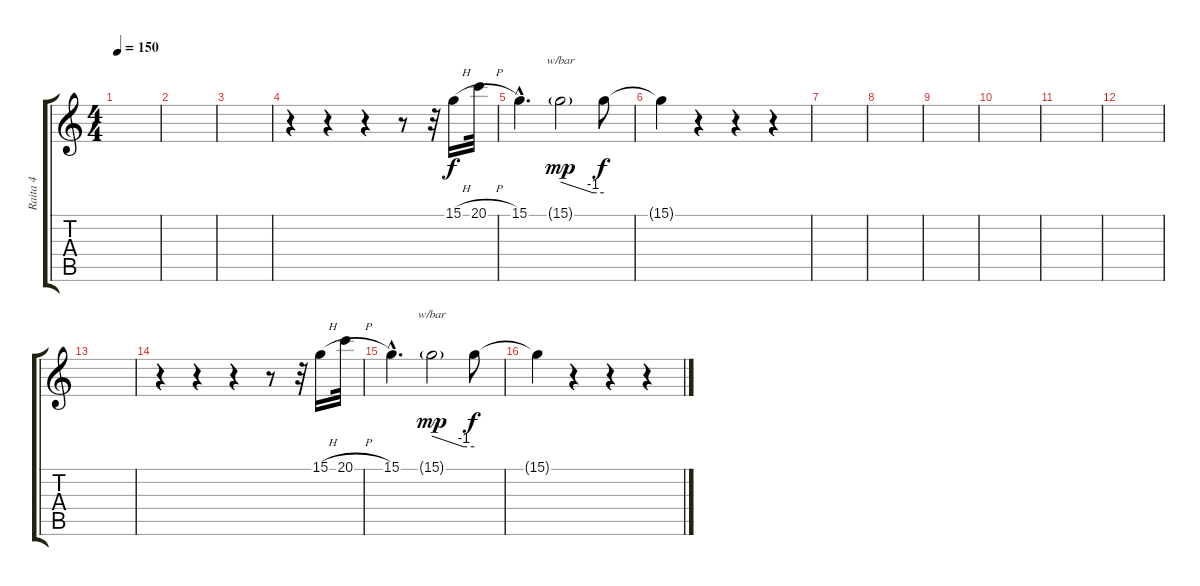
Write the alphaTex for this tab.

\track ("Raita 4" "Raita 4") {instrument piccolo}
\staff {score tabs}
\tuning (E4 B3 G3 D3 A2 E2) {hide}
\ts (4 4)
\tempo 150
\clef g2
\ks c
|
|
|
r.4 r.4 r.4 r.8 r.32 15.1{h}.16 20.1{h}.32 |
15.1{hac}.4{d} 15.1{g}.2{tbe (custom default 0 0 45 -4 60 -4) dy mp} 15.1{t}.8{dy f volume 11} |
15.1{t}.4{volume 8} r.4{volume 15} r.4 r.4 |
|
|
|
|
|
|
|
r.4 r.4 r.4 r.8 r.32 15.1{h}.16 20.1{h}.32 |
15.1{hac}.4{d} 15.1{g}.2{tbe (custom default 0 0 45 -4 60 -4) dy mp} 15.1{t}.8{dy f volume 11} |
15.1{t}.4{volume 8} r.4{volume 15} r.4 r.4
